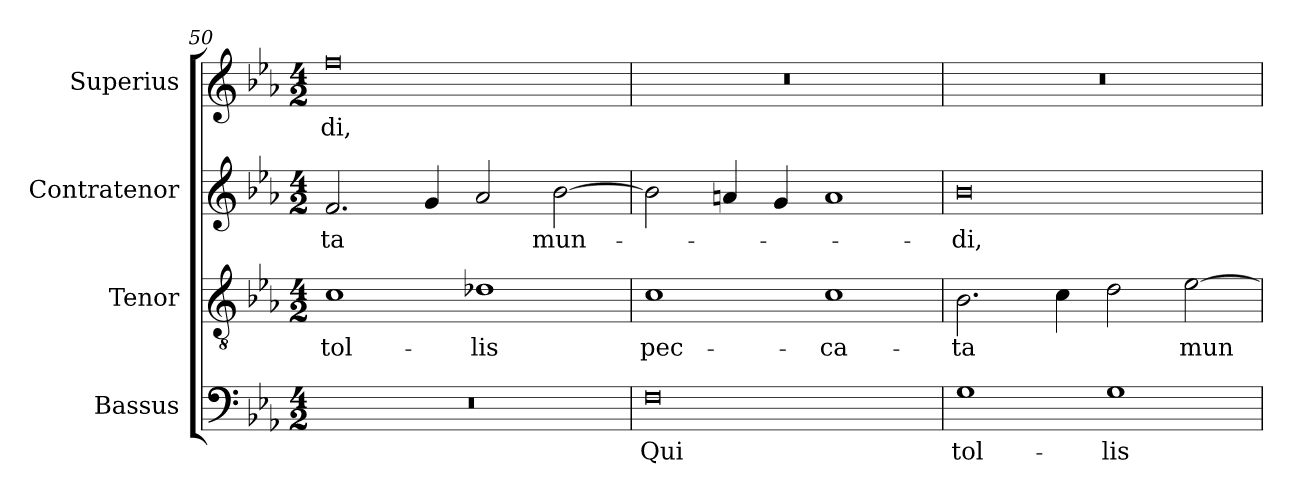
**kern	**text	**kern	**text	**kern	**text	**kern	**text
*part4	*part4	*part3	*part3	*part2	*part2	*part1	*part1
*staff4	*staff4	*staff3	*staff3	*staff2	*staff2	*staff1	*staff1
*I"Bassus	*	*I"Tenor	*	*I"Contratenor	*	*I"Superius	*
*I'B.	*	*I'T.	*	*	*	*	*
!!LO:LB:g=z
*clefF4	*	*clefGv2	*	*clefG2	*	*clefG2	*
*	*	*ITrd7c12	*	*ITrd7c12	*	*	*
*k[b-e-a-]	*	*k[b-e-a-]	*	*k[b-e-a-]	*	*k[b-e-a-]	*
*E-:	*	*E-:	*	*E-:	*	*E-:	*
*M4/2	*	*M4/2	*	*M4/2	*	*M4/2	*
=50	=50	=50	=50	=50	=50	=50	=50
!LO:N:vis=1	!	!	!	!	!	!	!
!	!	!	!LO:LY:b:color=#000000	!	!	!	!
!	!	!	!	!	!LO:LY:b:color=#000000	!	!
!	!	!	!	!	!	!	!LO:LY:b:color=#000000
0r	.	1Ci	tol-	2.Fi/	-ta	0ffi	-di,
.	.	.	.	4Gi/	.	.	.
!	!	!	!LO:LY:b:color=#000000	!	!	!	!
.	.	1D-Xi	-lis	2A-i/	.	.	.
!	!	!	!	!	!LO:LY:b:color=#000000	!	!
.	.	.	.	[>2B-i\	mun-	.	.
=51	=51	=51	=51	=51	=51	=51	=51
!	!LO:LY:b:color=#000000	!	!	!	!	!	!
!	!	!	!LO:LY:b:color=#000000	!	!	!LO:N:vis=1	!
0Fi	Qui	1Ci	pec-	2B-i\]	.	0r	.
.	.	.	.	4Ai/	.	.	.
.	.	.	.	4Gi/	.	.	.
!	!	!	!LO:LY:b:color=#000000	!	!	!	!
.	.	1Ci	-ca-	1Ai	.	.	.
=52	=52	=52	=52	=52	=52	=52	=52
!	!LO:LY:b:color=#000000	!	!	!	!	!	!
!	!	!	!LO:LY:b:color=#000000	!	!	!	!
!	!	!	!	!	!LO:LY:b:color=#000000	!LO:N:vis=1	!
1Gi	tol-	2.BB-i\	-ta	0B-i	-di,	0r	.
.	.	4Ci\	.	.	.	.	.
!	!LO:LY:b:color=#000000	!	!	!	!	!	!
1Gi	-lis	2Di\	.	.	.	.	.
!	!	!	!LO:LY:b:color=#000000	!	!	!	!
.	.	[>2E-i\	mun-	.	.	.	.
=	=	=	=	=	=	=	=
*-	*-	*-	*-	*-	*-	*-	*-
